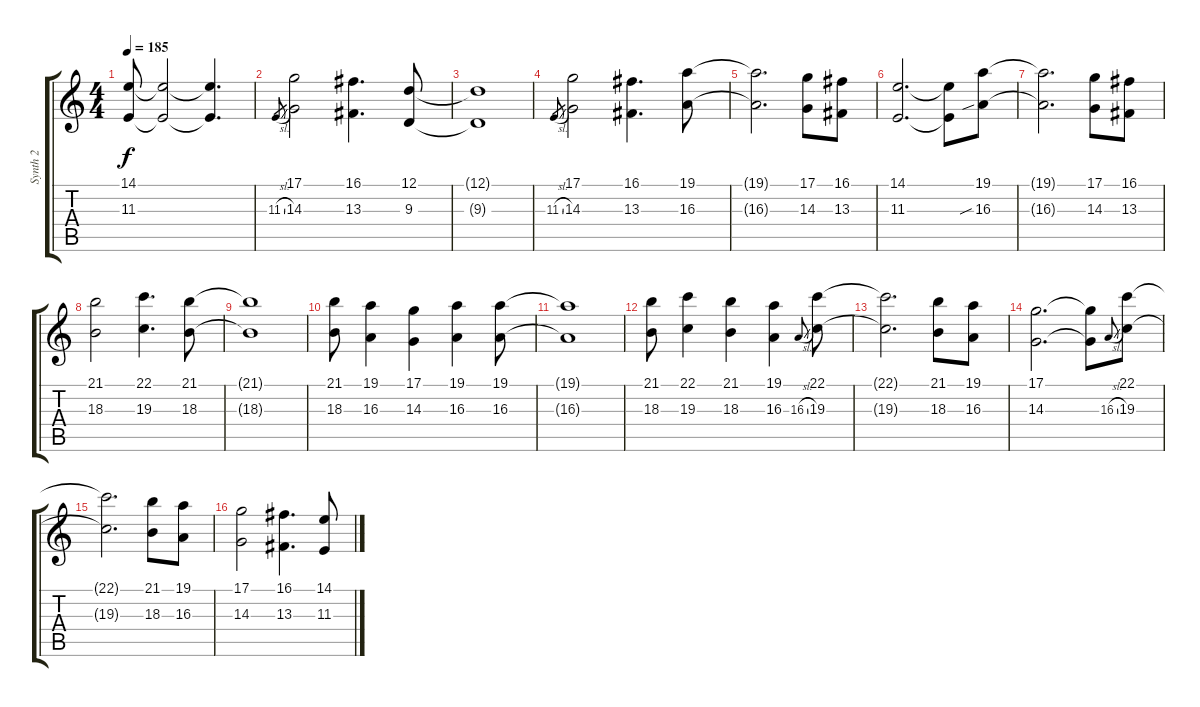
\track ("Synth 2" "Synth 2") {instrument stringensemble1}
\staff {score tabs}
\tuning (D4 A3 F3 C3 G2 C2) {hide}
\ts (4 4)
\tempo 185
\clef g2
\ks c
(14.1{t} 11.3{t}).8{dy f} (14.1{t} 11.3{t}).2 (14.1{t} 11.3{t}).4{d} |
11.3{sl}.8{gr} (17.1 14.3).2 (16.1 13.3).4{d} (12.1 9.3).8 |
(12.1{t} 9.3{t}).1 |
11.3{sl}.8{gr} (17.1 14.3).2 (16.1 13.3).4{d} (19.1 16.3).8 |
(19.1{t} 16.3{t}).2{d} (17.1 14.3).8 (16.1 13.3).8 |
(14.1 11.3).2{d} (14.1{t} 11.3{t}).8 (19.1 16.3{sib}).8 |
(19.1{t} 16.3{t}).2{d} (17.1 14.3).8 (16.1 13.3).8 |
(21.1 18.3).2 (22.1 19.3).4{d} (21.1 18.3).8 |
(21.1{t} 18.3{t}).1 |
(21.1 18.3).8 (19.1 16.3).4 (17.1 14.3).4 (19.1 16.3).4 (19.1 16.3).8 |
(19.1{t} 16.3{t}).1 |
(21.1 18.3).8 (22.1 19.3).4 (21.1 18.3).4 (19.1 16.3).4 16.3{sl}.8{gr onbeat} (22.1 19.3).8 |
(22.1{t} 19.3{t}).2{d} (21.1 18.3).8 (19.1 16.3).8 |
(17.1 14.3).2{d} (17.1{t} 14.3{t}).8 16.3{sl}.8{gr onbeat} (22.1 19.3).8 |
(22.1{t} 19.3{t}).2{d} (21.1 18.3).8 (19.1 16.3).8 |
(17.1 14.3).2 (16.1 13.3).4{d} (14.1 11.3).8
